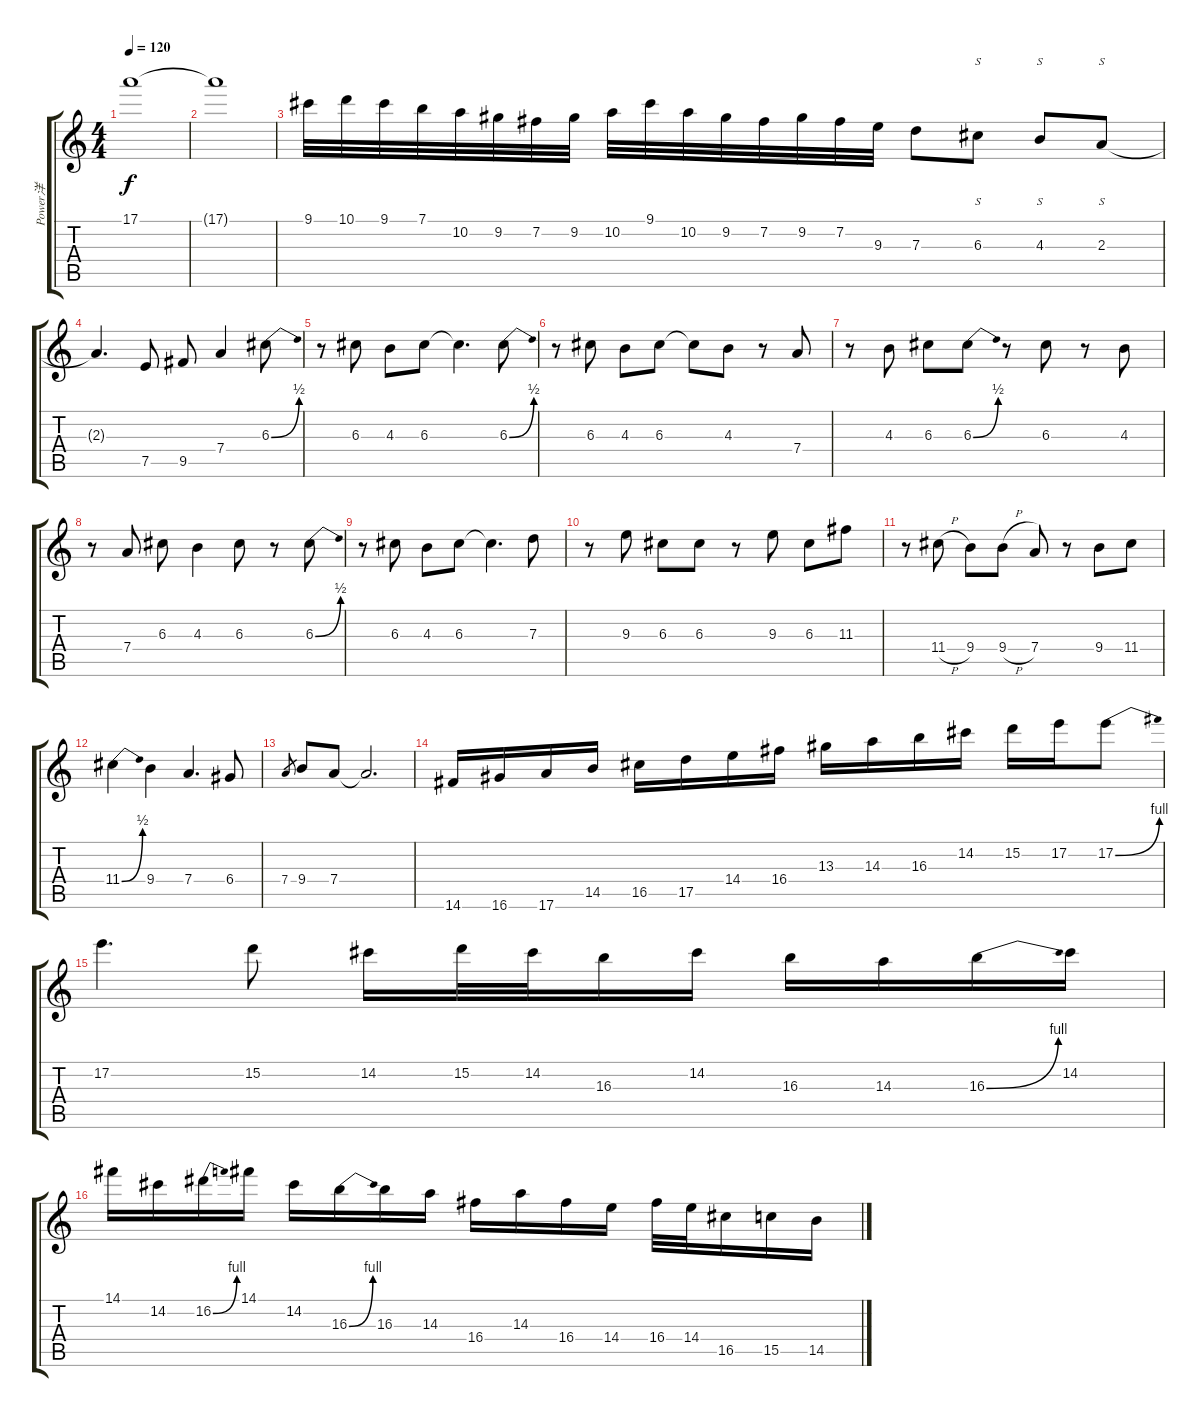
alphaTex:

\track ("Power洋" "Power洋") {instrument overdrivenguitar}
\staff {score tabs}
\tuning (E4 B3 G3 D3 A2 E2) {hide}
\ts (4 4)
\tempo 120
\clef g2
\ks c
17.1{t}.1{dy f} |
17.1{t}.1 |
9.1.32 10.1.32 9.1.32 7.1.32 10.2.32 9.2.32 7.2.32 9.2.32 10.2.32 9.1.32 10.2.32 9.2.32 7.2.32 9.2.32 7.2.32 9.3.32 7.3.8 6.3.8{s} 4.3.8{s} 2.3.8{s} |
2.3{t}.4{d} 7.5.8 9.5.8 7.4.4 6.3{be (bend 0 0 60 2)}.8 |
r.8 6.3.8 4.3.8 6.3.8 6.3{t}.4{d} 6.3{be (bend 0 0 60 2)}.8 |
r.8 6.3.8 4.3.8 6.3.8 6.3{t}.8 4.3.8 r.8 7.4.8 |
r.8 4.3.8 6.3.8 6.3{be (bend 0 0 60 2)}.8 r.8 6.3.8 r.8 4.3.8 |
r.8 7.4.8 6.3.8 4.3.4 6.3.8 r.8 6.3{be (bend 0 0 60 2)}.8 |
r.8 6.3.8 4.3.8 6.3.8 6.3{t}.4{d} 7.3.8 |
r.8 9.3.8 6.3.8 6.3.8 r.8 9.3.8 6.3.8 11.3.8 |
r.8 11.4{h}.8 9.4.8 9.4{h}.8 7.4.8 r.8 9.4.8 11.4.8 |
11.4{be (bend 0 0 60 2)}.4 9.4.4 7.4.4{d} 6.4.8 |
7.4.8{gr} 9.4.8 7.4.8 7.4{t}.2{d} |
14.6.16 16.6.16 17.6.16 14.5.16 16.5.16 17.5.16 14.4.16 16.4.16 13.3.16 14.3.16 16.3.16 14.2.16 15.2.16 17.2.16 17.2{be (bend 0 0 60 4)}.8 |
17.2.4{d} 15.2.8 14.2.16 15.2.32 14.2.32 16.3.16 14.2.16 16.3.16 14.3.16 16.3{be (bend 0 0 60 4)}.16 14.2.16 |
14.1.16 14.2.16 16.2{be (bend 0 0 60 4)}.16 14.1.16 14.2.16 16.3{be (bend 0 0 60 4)}.16 16.3.16 14.3.16 16.4.16 14.3.16 16.4.16 14.4.16 16.4.32 14.4.32 16.5.16 15.5.16 14.5.16
